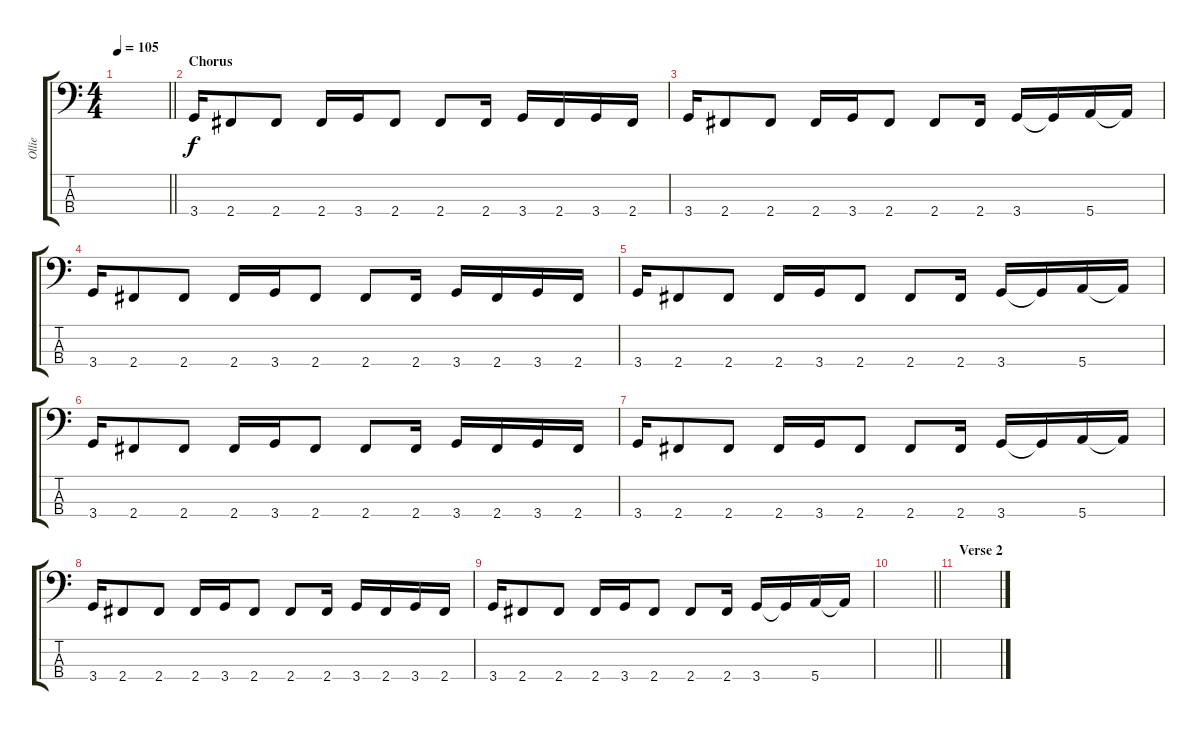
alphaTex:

\track ("Ollie" "Ollie") {instrument electricbassfinger}
\staff {score tabs}
\tuning (G2 D2 A1 E1) {hide}
\ts (4 4)
\tempo 105
\clef f4
\barLineRight lightlight
\ks c
|
\section ("" "Chorus ")
3.4.16 2.4.8 2.4.8 2.4.16 3.4.16 2.4.8 2.4.8 2.4.16 3.4.16 2.4.16 3.4.16 2.4.16 |
3.4.16 2.4.8 2.4.8 2.4.16 3.4.16 2.4.8 2.4.8 2.4.16 3.4.16 3.4{t}.16 5.4.16 5.4{t}.16 |
3.4.16 2.4.8 2.4.8 2.4.16 3.4.16 2.4.8 2.4.8 2.4.16 3.4.16 2.4.16 3.4.16 2.4.16 |
3.4.16 2.4.8 2.4.8 2.4.16 3.4.16 2.4.8 2.4.8 2.4.16 3.4.16 3.4{t}.16 5.4.16 5.4{t}.16 |
3.4.16 2.4.8 2.4.8 2.4.16 3.4.16 2.4.8 2.4.8 2.4.16 3.4.16 2.4.16 3.4.16 2.4.16 |
3.4.16 2.4.8 2.4.8 2.4.16 3.4.16 2.4.8 2.4.8 2.4.16 3.4.16 3.4{t}.16 5.4.16 5.4{t}.16 |
3.4.16 2.4.8 2.4.8 2.4.16 3.4.16 2.4.8 2.4.8 2.4.16 3.4.16 2.4.16 3.4.16 2.4.16 |
3.4.16 2.4.8 2.4.8 2.4.16 3.4.16 2.4.8 2.4.8 2.4.16 3.4.16 3.4{t}.16 5.4.16 5.4{t}.16 |
\barLineRight lightlight
|
\section ("" "Verse 2")
